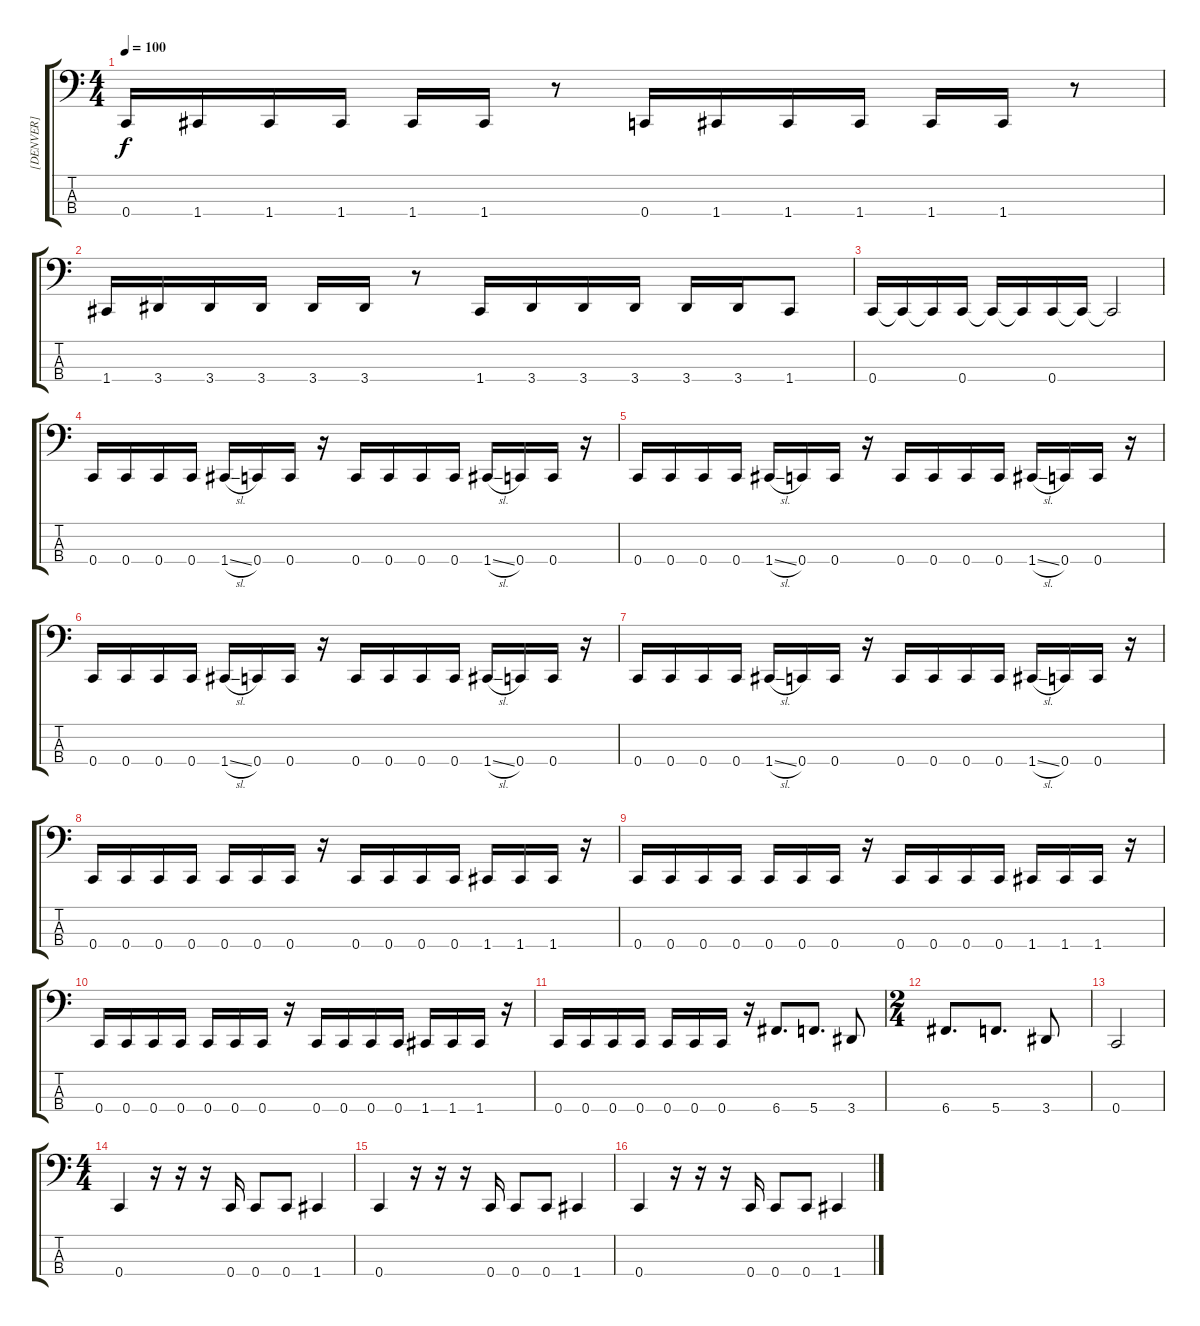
\track ("[DENVER]" "[DENVER]") {instrument electricbassfinger}
\staff {score tabs}
\tuning (F2 C2 G1 C1) {hide}
\ts (4 4)
\tempo 100
\clef f4
\ks c
0.4.16{dy f} 1.4.16 1.4.16 1.4.16 1.4.16 1.4.16 r.8 0.4.16 1.4.16 1.4.16 1.4.16 1.4.16 1.4.16 r.8 |
1.4.16 3.4.16 3.4.16 3.4.16 3.4.16 3.4.16 r.8 1.4.16 3.4.16 3.4.16 3.4.16 3.4.16 3.4.16 1.4.8 |
0.4.16 0.4{t}.16 0.4{t}.16 0.4.16 0.4{t}.16 0.4{t}.16 0.4.16 0.4{t}.16 0.4{t}.2 |
0.4.16 0.4.16 0.4.16 0.4.16 1.4{sl}.16 0.4.16 0.4.16 r.16 0.4.16 0.4.16 0.4.16 0.4.16 1.4{sl}.16 0.4.16 0.4.16 r.16 |
0.4.16 0.4.16 0.4.16 0.4.16 1.4{sl}.16 0.4.16 0.4.16 r.16 0.4.16 0.4.16 0.4.16 0.4.16 1.4{sl}.16 0.4.16 0.4.16 r.16 |
0.4.16 0.4.16 0.4.16 0.4.16 1.4{sl}.16 0.4.16 0.4.16 r.16 0.4.16 0.4.16 0.4.16 0.4.16 1.4{sl}.16 0.4.16 0.4.16 r.16 |
0.4.16 0.4.16 0.4.16 0.4.16 1.4{sl}.16 0.4.16 0.4.16 r.16 0.4.16 0.4.16 0.4.16 0.4.16 1.4{sl}.16 0.4.16 0.4.16 r.16 |
0.4.16 0.4.16 0.4.16 0.4.16 0.4.16 0.4.16 0.4.16 r.16 0.4.16 0.4.16 0.4.16 0.4.16 1.4.16 1.4.16 1.4.16 r.16 |
0.4.16 0.4.16 0.4.16 0.4.16 0.4.16 0.4.16 0.4.16 r.16 0.4.16 0.4.16 0.4.16 0.4.16 1.4.16 1.4.16 1.4.16 r.16 |
0.4.16 0.4.16 0.4.16 0.4.16 0.4.16 0.4.16 0.4.16 r.16 0.4.16 0.4.16 0.4.16 0.4.16 1.4.16 1.4.16 1.4.16 r.16 |
0.4.16 0.4.16 0.4.16 0.4.16 0.4.16 0.4.16 0.4.16 r.16 6.4.8{d} 5.4.8{d} 3.4.8 |
\ts (2 4)
6.4.8{d} 5.4.8{d} 3.4.8 |
0.4.2 |
\ts (4 4)
0.4.4 r.16 r.16 r.16 0.4.16 0.4.8 0.4.8 1.4.4 |
0.4.4 r.16 r.16 r.16 0.4.16 0.4.8 0.4.8 1.4.4 |
0.4.4 r.16 r.16 r.16 0.4.16 0.4.8 0.4.8 1.4.4
